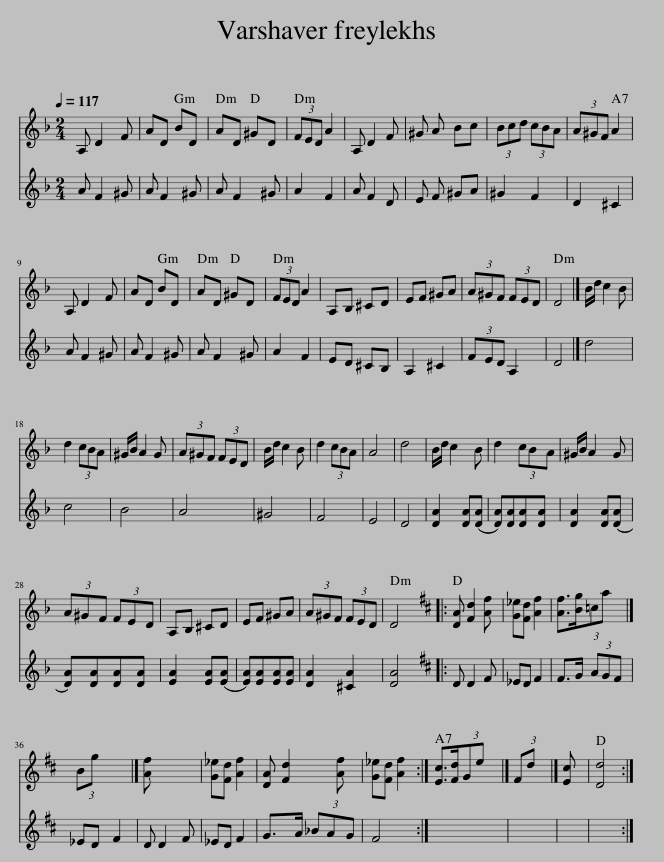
X:1
%%score 1 2
L:1/8
Q:1/4=117
M:2/4
I:linebreak $
K:Dmin
V:1 treble
V:2 treble
V:1
 A, D2 F | AD BD | AD ^GD | (3FED A2 | A, D2 F | %5
 ^G A Bc | (3Bcd (3cBA | (3A^GF A2 |$ A, D2 F | AD BD | %10
 AD ^GD | (3FED A2 | A,B, ^CD | EF ^GA | (3A^GF (3FED | %15
 D4 |] B/d/ c2 B |$ d2 (3cBA | ^G/B/ A2 G | (3A^GF (3FED | %20
 B/d/ c2 B | d2 (3cBA | A4 | d4 | B/d/ c2 B | %25
 d2 (3cBA | ^G/B/ A2 G |$ (3A^GF (3FED | A,B, ^CD | EF ^GA | %30
 (3A^GF (3FED | D4 |:[K:D] [DA] [Fd]2 [Af] | [G_e][Fd] [Af]2 | [Af]>[Bg](3:2:2=ca x2/3 |]$ %35
 B(3:2:1g x7/3 |] [Af] x3 | [G_e][Fd] [Af]2 | [DA] [Fd]2 [Af] | [G_e][Fd] [Af]2 :| %40
 [Ec]>[Fd](3:2:2Ge x/24 |] F(3:2:1d x/12 |] [Ec] | [Dd]4 :| %44
V:2
 A F2 ^G | A F2 ^G | A F2 ^G | A2 F2 | A F2 D | %5
 E F ^GA | ^G2 F2 | D2 ^C2 |$ A F2 ^G | A F2 ^G | %10
 A F2 ^G | A2 F2 | ED ^CB, | A,2 ^C2 | (3FED A,2 | %15
 D4 |] d4 |$ c4 | B4 | A4 | %20
 ^G4 | F4 | E4 | D4 | [DA]2 [DA](([DA] | %25
 [DA]))[DA][DA][DA] | [DA]2 [DA](([DA] |$ [DA]))[DA][DA][DA] | [EA]2 [EA](([EA] | [EA]))[EA][EA][EA] | %30
 [DA]2 [^CA]2 | [DA]4 |:[K:D] D D2 F | _ED F2 | F>G (3AGF |]$ %35
 _ED F2 |] D D2 F | _ED F2 | G>A (3_BAG | F4 :| %40
 x27/8 |] x7/4 |] x | x4 :| %44
